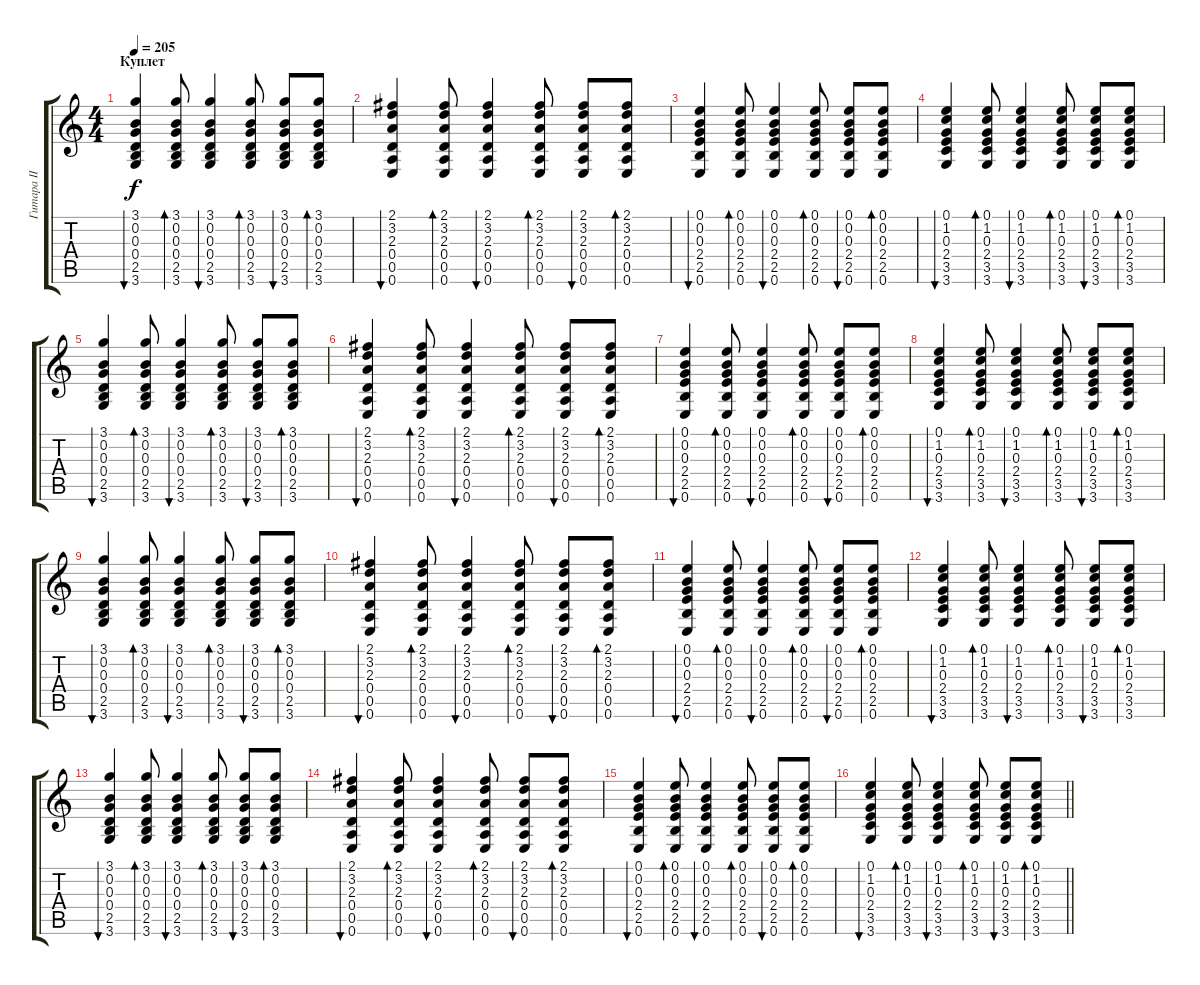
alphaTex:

\track ("Гитара II" "Гитара II") {instrument acousticguitarsteel}
\staff {score tabs}
\tuning (E4 B3 G3 D3 A2 E2) {hide}
\ts (4 4)
\section ("" "Куплет")
\tempo 205
\clef g2
\ks c
(3.1 0.2 0.3 0.4 2.5 3.6).4{bu 60 dy f} (3.1 0.2 0.3 0.4 2.5 3.6).8{bd 60} (3.1 0.2 0.3 0.4 2.5 3.6).4{bu 60} (3.1 0.2 0.3 0.4 2.5 3.6).8{bd 60} (3.1 0.2 0.3 0.4 2.5 3.6).8{bu 60} (3.1 0.2 0.3 0.4 2.5 3.6).8{bd 60} |
(2.1 3.2 2.3 0.4 0.5 0.6).4{bu 60} (2.1 3.2 2.3 0.4 0.5 0.6).8{bd 60} (2.1 3.2 2.3 0.4 0.5 0.6).4{bu 60} (2.1 3.2 2.3 0.4 0.5 0.6).8{bd 60} (2.1 3.2 2.3 0.4 0.5 0.6).8{bu 60} (2.1 3.2 2.3 0.4 0.5 0.6).8{bd 60} |
(0.1 0.2 0.3 2.4 2.5 0.6).4{bu 60} (0.1 0.2 0.3 2.4 2.5 0.6).8{bd 60} (0.1 0.2 0.3 2.4 2.5 0.6).4{bu 60} (0.1 0.2 0.3 2.4 2.5 0.6).8{bd 60} (0.1 0.2 0.3 2.4 2.5 0.6).8{bu 60} (0.1 0.2 0.3 2.4 2.5 0.6).8{bd 60} |
(0.1 1.2 0.3 2.4 3.5 3.6).4{bu 60} (0.1 1.2 0.3 2.4 3.5 3.6).8{bd 60} (0.1 1.2 0.3 2.4 3.5 3.6).4{bu 60} (0.1 1.2 0.3 2.4 3.5 3.6).8{bd 60} (0.1 1.2 0.3 2.4 3.5 3.6).8{bu 60} (0.1 1.2 0.3 2.4 3.5 3.6).8{bd 60} |
(3.1 0.2 0.3 0.4 2.5 3.6).4{bu 60} (3.1 0.2 0.3 0.4 2.5 3.6).8{bd 60} (3.1 0.2 0.3 0.4 2.5 3.6).4{bu 60} (3.1 0.2 0.3 0.4 2.5 3.6).8{bd 60} (3.1 0.2 0.3 0.4 2.5 3.6).8{bu 60} (3.1 0.2 0.3 0.4 2.5 3.6).8{bd 60} |
(2.1 3.2 2.3 0.4 0.5 0.6).4{bu 60} (2.1 3.2 2.3 0.4 0.5 0.6).8{bd 60} (2.1 3.2 2.3 0.4 0.5 0.6).4{bu 60} (2.1 3.2 2.3 0.4 0.5 0.6).8{bd 60} (2.1 3.2 2.3 0.4 0.5 0.6).8{bu 60} (2.1 3.2 2.3 0.4 0.5 0.6).8{bd 60} |
(0.1 0.2 0.3 2.4 2.5 0.6).4{bu 60} (0.1 0.2 0.3 2.4 2.5 0.6).8{bd 60} (0.1 0.2 0.3 2.4 2.5 0.6).4{bu 60} (0.1 0.2 0.3 2.4 2.5 0.6).8{bd 60} (0.1 0.2 0.3 2.4 2.5 0.6).8{bu 60} (0.1 0.2 0.3 2.4 2.5 0.6).8{bd 60} |
(0.1 1.2 0.3 2.4 3.5 3.6).4{bu 60} (0.1 1.2 0.3 2.4 3.5 3.6).8{bd 60} (0.1 1.2 0.3 2.4 3.5 3.6).4{bu 60} (0.1 1.2 0.3 2.4 3.5 3.6).8{bd 60} (0.1 1.2 0.3 2.4 3.5 3.6).8{bu 60} (0.1 1.2 0.3 2.4 3.5 3.6).8{bd 60} |
(3.1 0.2 0.3 0.4 2.5 3.6).4{bu 60} (3.1 0.2 0.3 0.4 2.5 3.6).8{bd 60} (3.1 0.2 0.3 0.4 2.5 3.6).4{bu 60} (3.1 0.2 0.3 0.4 2.5 3.6).8{bd 60} (3.1 0.2 0.3 0.4 2.5 3.6).8{bu 60} (3.1 0.2 0.3 0.4 2.5 3.6).8{bd 60} |
(2.1 3.2 2.3 0.4 0.5 0.6).4{bu 60} (2.1 3.2 2.3 0.4 0.5 0.6).8{bd 60} (2.1 3.2 2.3 0.4 0.5 0.6).4{bu 60} (2.1 3.2 2.3 0.4 0.5 0.6).8{bd 60} (2.1 3.2 2.3 0.4 0.5 0.6).8{bu 60} (2.1 3.2 2.3 0.4 0.5 0.6).8{bd 60} |
(0.1 0.2 0.3 2.4 2.5 0.6).4{bu 60} (0.1 0.2 0.3 2.4 2.5 0.6).8{bd 60} (0.1 0.2 0.3 2.4 2.5 0.6).4{bu 60} (0.1 0.2 0.3 2.4 2.5 0.6).8{bd 60} (0.1 0.2 0.3 2.4 2.5 0.6).8{bu 60} (0.1 0.2 0.3 2.4 2.5 0.6).8{bd 60} |
(0.1 1.2 0.3 2.4 3.5 3.6).4{bu 60} (0.1 1.2 0.3 2.4 3.5 3.6).8{bd 60} (0.1 1.2 0.3 2.4 3.5 3.6).4{bu 60} (0.1 1.2 0.3 2.4 3.5 3.6).8{bd 60} (0.1 1.2 0.3 2.4 3.5 3.6).8{bu 60} (0.1 1.2 0.3 2.4 3.5 3.6).8{bd 60} |
(3.1 0.2 0.3 0.4 2.5 3.6).4{bu 60} (3.1 0.2 0.3 0.4 2.5 3.6).8{bd 60} (3.1 0.2 0.3 0.4 2.5 3.6).4{bu 60} (3.1 0.2 0.3 0.4 2.5 3.6).8{bd 60} (3.1 0.2 0.3 0.4 2.5 3.6).8{bu 60} (3.1 0.2 0.3 0.4 2.5 3.6).8{bd 60} |
(2.1 3.2 2.3 0.4 0.5 0.6).4{bu 60} (2.1 3.2 2.3 0.4 0.5 0.6).8{bd 60} (2.1 3.2 2.3 0.4 0.5 0.6).4{bu 60} (2.1 3.2 2.3 0.4 0.5 0.6).8{bd 60} (2.1 3.2 2.3 0.4 0.5 0.6).8{bu 60} (2.1 3.2 2.3 0.4 0.5 0.6).8{bd 60} |
(0.1 0.2 0.3 2.4 2.5 0.6).4{bu 60} (0.1 0.2 0.3 2.4 2.5 0.6).8{bd 60} (0.1 0.2 0.3 2.4 2.5 0.6).4{bu 60} (0.1 0.2 0.3 2.4 2.5 0.6).8{bd 60} (0.1 0.2 0.3 2.4 2.5 0.6).8{bu 60} (0.1 0.2 0.3 2.4 2.5 0.6).8{bd 60} |
\barLineRight lightlight
(0.1 1.2 0.3 2.4 3.5 3.6).4{bu 60} (0.1 1.2 0.3 2.4 3.5 3.6).8{bd 60} (0.1 1.2 0.3 2.4 3.5 3.6).4{bu 60} (0.1 1.2 0.3 2.4 3.5 3.6).8{bd 60} (0.1 1.2 0.3 2.4 3.5 3.6).8{bu 60} (0.1 1.2 0.3 2.4 3.5 3.6).8{bd 60}
